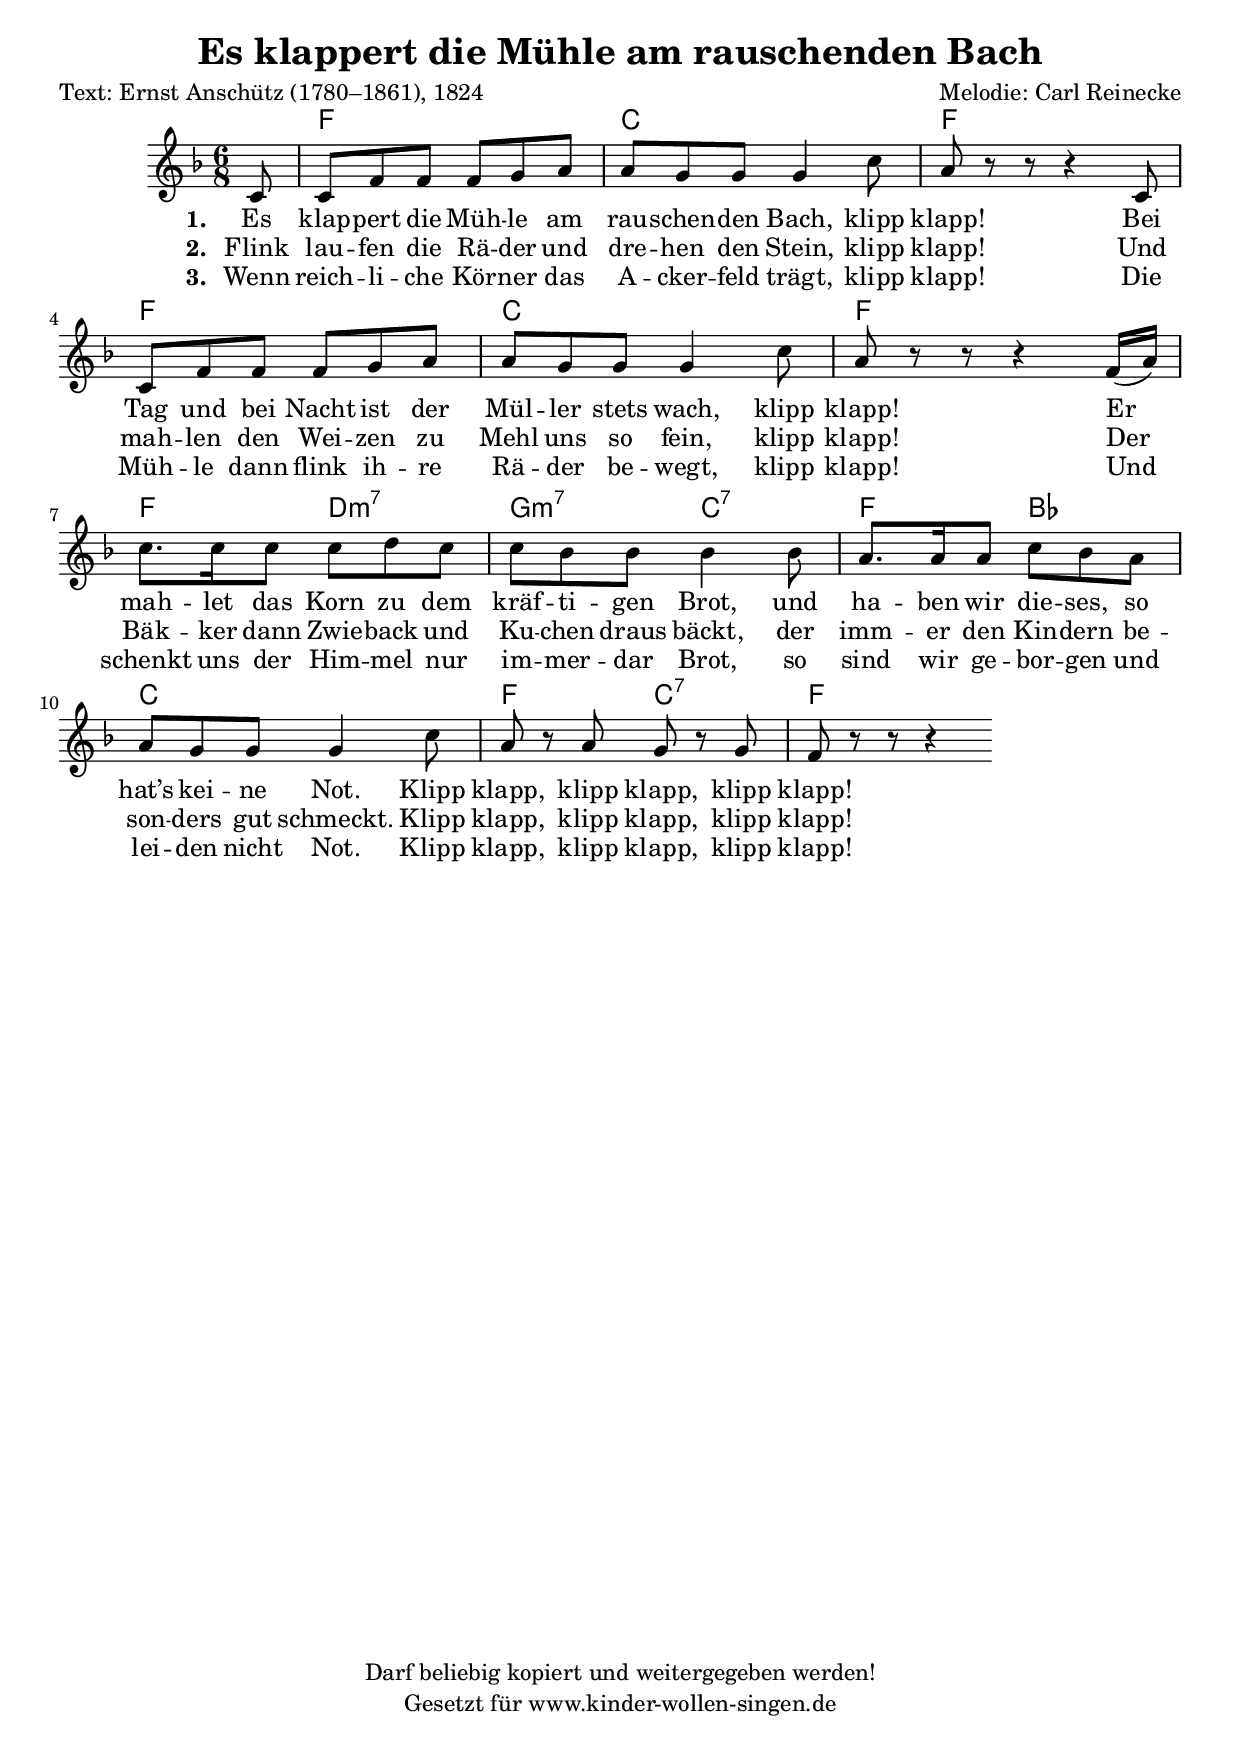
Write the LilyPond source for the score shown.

\header{
  title = "Es klappert die Mühle am rauschenden Bach"
  poet = "Text: Ernst Anschütz (1780–1861), 1824"
  composer = "Melodie: Carl Reinecke"
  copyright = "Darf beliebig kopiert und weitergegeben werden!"
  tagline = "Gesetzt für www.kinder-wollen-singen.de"
}

<<
 \chords { 
	\set chordChanges = ##t
	 s8 f1*6/8 c f f c f f1*3/8 d:m7 g:m7 c:7 f bes c1*6/8 f1*3/8 c:7 f1
  }
  \relative c' {
    \key f \major
    \time 6/8
    \partial 8
   	c8
    c f f f g a 
    a g g g4 c8
    a r8 r8 r4 c,8
    c f f f g a 
    a g g g4 c8
    a r8 r8 r4 f16 ([a16)]
    c8. c16 c8 c d c
    c bes bes bes4 bes8
    a8. a16 a8 c bes a
    a g g g4 c8
    a r8 a8 g8 r8 g8
    f8 r8 r8 r4
    }
  \addlyrics { 
	\set stanza = #"1. "
     Es klap -- pert die Müh -- le am rau -- schen -- den Bach, klipp klapp!
	Bei Tag und bei Nacht ist der Mül -- ler stets wach, klipp klapp!
	Er mah -- let das Korn zu dem kräf -- ti -- gen Brot,
	und ha -- ben wir die -- ses, so hat’s kei -- ne Not.
	Klipp klapp, klipp klapp, klipp klapp!
    }
  \addlyrics { 
	\set stanza = #"2. "
     Flink lau -- fen die Rä -- der und dre -- hen den Stein, klipp klapp!
	Und mah -- len den Wei -- zen zu Mehl uns so fein, klipp klapp!
	Der Bäk -- ker dann Zwie -- back und Ku -- chen draus bäckt,
	der imm -- er den Kin -- dern be -- son -- ders gut schmeckt.
	Klipp klapp, klipp klapp, klipp klapp! 
    }
  \addlyrics { 
	\set stanza = #"3. "
     Wenn reich -- li -- che Kör -- ner das A -- cker -- feld trägt, klipp klapp!
	Die Müh -- le dann flink ih -- re Rä -- der be -- wegt, klipp klapp!
	Und schenkt uns der Him -- mel nur im -- mer -- dar Brot,
	so sind wir ge -- bor -- gen und lei -- den nicht Not.
	Klipp klapp, klipp klapp, klipp klapp!
    }
>>

\version "2.13.47"  % necessary for upgrading to future LilyPond versions.
